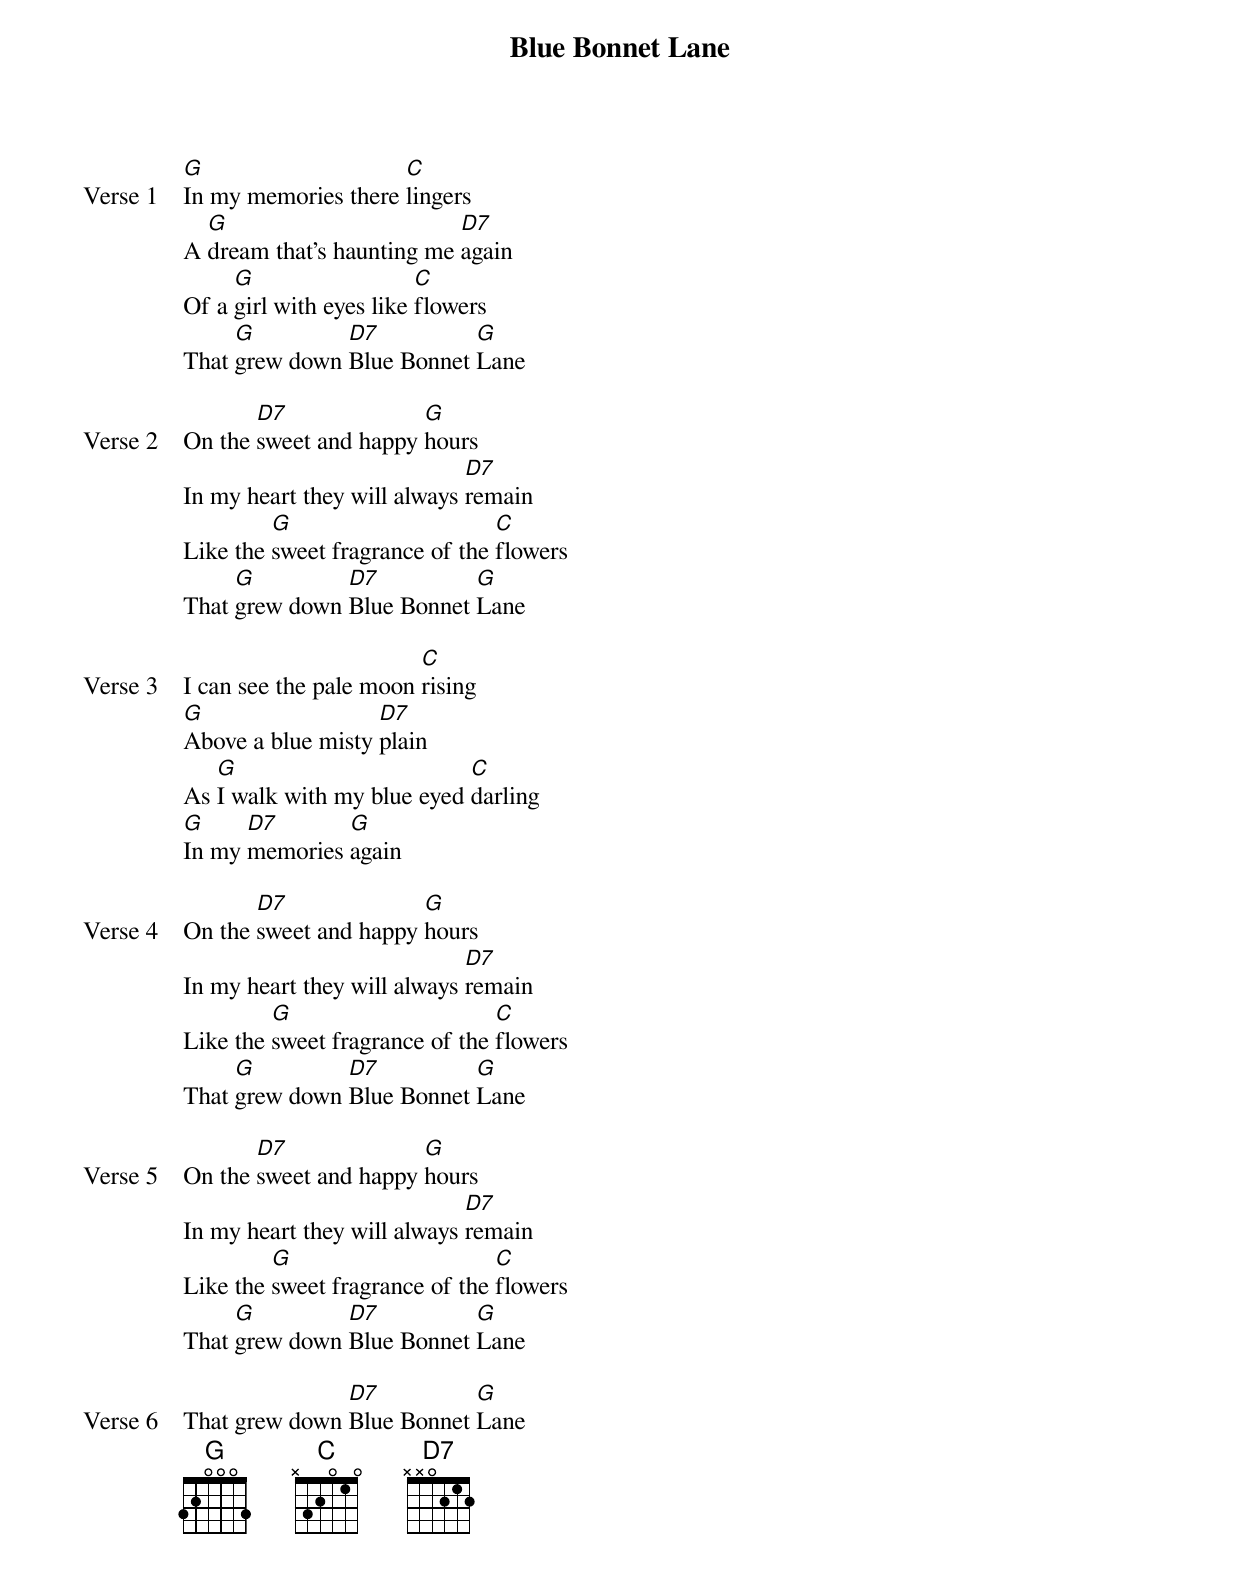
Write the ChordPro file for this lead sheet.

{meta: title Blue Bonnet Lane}
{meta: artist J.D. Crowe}
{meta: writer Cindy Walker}

{start_of_verse: Verse 1}
[G]In my memories there [C]lingers
A [G]dream that’s haunting me [D7]again
Of a [G]girl with eyes like [C]flowers
That [G]grew down [D7]Blue Bonnet [G]Lane
{end_of_verse}

{start_of_verse: Verse 2}
On the [D7]sweet and happy [G]hours
In my heart they will always [D7]remain
Like the [G]sweet fragrance of the [C]flowers
That [G]grew down [D7]Blue Bonnet [G]Lane
{end_of_verse}

{start_of_verse: Verse 3}
I can see the pale moon [C]rising
[G]Above a blue misty [D7]plain
As [G]I walk with my blue eyed [C]darling
[G]In my [D7]memories [G]again
{end_of_verse}

{start_of_verse: Verse 4}
On the [D7]sweet and happy [G]hours
In my heart they will always [D7]remain
Like the [G]sweet fragrance of the [C]flowers
That [G]grew down [D7]Blue Bonnet [G]Lane
{end_of_verse}

{start_of_verse: Verse 5}
On the [D7]sweet and happy [G]hours
In my heart they will always [D7]remain
Like the [G]sweet fragrance of the [C]flowers
That [G]grew down [D7]Blue Bonnet [G]Lane
{end_of_verse}

{start_of_verse: Verse 6}
That grew down [D7]Blue Bonnet [G]Lane
{end_of_verse}
